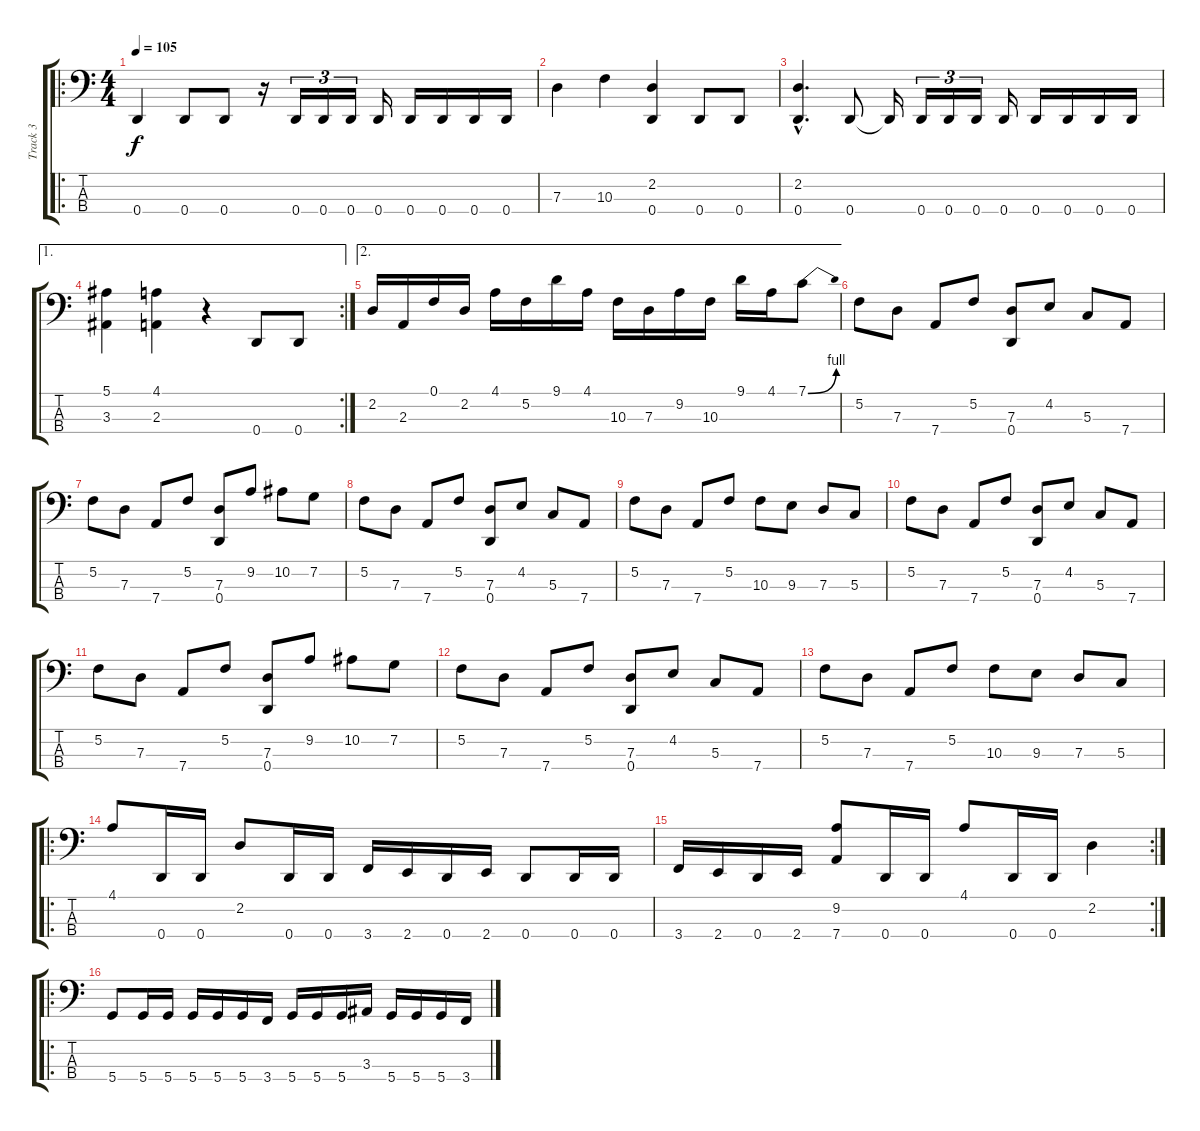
\track ("Track 3" "Track 3") {instrument electricbasspick}
\staff {score tabs}
\tuning (F2 C2 G1 D1) {hide}
\ro
\ts (4 4)
\tempo 105
\clef f4
\ks c
0.4.4{dy f} 0.4.8 0.4.8 r.16 0.4.16{tu (3 2)} 0.4.16{tu (3 2)} 0.4.16{tu (3 2)} 0.4.16 0.4.16 0.4.16 0.4.16 0.4.16 |
7.3.4 10.3.4 (2.2 0.4).4 0.4.8 0.4.8 |
(2.2{hac} 0.4{hac}).4{d} 0.4.8 0.4{t}.16 0.4.16{tu (3 2)} 0.4.16{tu (3 2)} 0.4.16{tu (3 2)} 0.4.16 0.4.16 0.4.16 0.4.16 0.4.16 |
\ae 1
\rc 2
(5.1 3.3).4 (4.1 2.3).4 r.4 0.4.8 0.4.8 |
\ae 2
2.2.16 2.3.16 0.1.16 2.2.16 4.1.16 5.2.16 9.1.16 4.1.16 10.3.16 7.3.16 9.2.16 10.3.16 9.1.16 4.1.16 7.1{be (bend 0 0 60 4)}.8 |
5.2.8 7.3.8 7.4.8 5.2.8 (7.3 0.4).8 4.2.8 5.3.8 7.4.8 |
5.2.8 7.3.8 7.4.8 5.2.8 (7.3 0.4).8 9.2.8 10.2.8 7.2.8 |
5.2.8 7.3.8 7.4.8 5.2.8 (7.3 0.4).8 4.2.8 5.3.8 7.4.8 |
5.2.8 7.3.8 7.4.8 5.2.8 10.3.8 9.3.8 7.3.8 5.3.8 |
5.2.8 7.3.8 7.4.8 5.2.8 (7.3 0.4).8 4.2.8 5.3.8 7.4.8 |
5.2.8 7.3.8 7.4.8 5.2.8 (7.3 0.4).8 9.2.8 10.2.8 7.2.8 |
5.2.8 7.3.8 7.4.8 5.2.8 (7.3 0.4).8 4.2.8 5.3.8 7.4.8 |
5.2.8 7.3.8 7.4.8 5.2.8 10.3.8 9.3.8 7.3.8 5.3.8 |
\ro
4.1.8 0.4.16 0.4.16 2.2.8 0.4.16 0.4.16 3.4.16 2.4.16 0.4.16 2.4.16 0.4.8 0.4.16 0.4.16 |
\rc 2
3.4.16 2.4.16 0.4.16 2.4.16 (9.2 7.4).8 0.4.16 0.4.16 4.1.8 0.4.16 0.4.16 2.2.4 |
\ro
5.4.8 5.4.16 5.4.16 5.4.16 5.4.16 5.4.16 3.4.16 5.4.16 5.4.16 5.4.16 3.3.16 5.4.16 5.4.16 5.4.16 3.4.16
